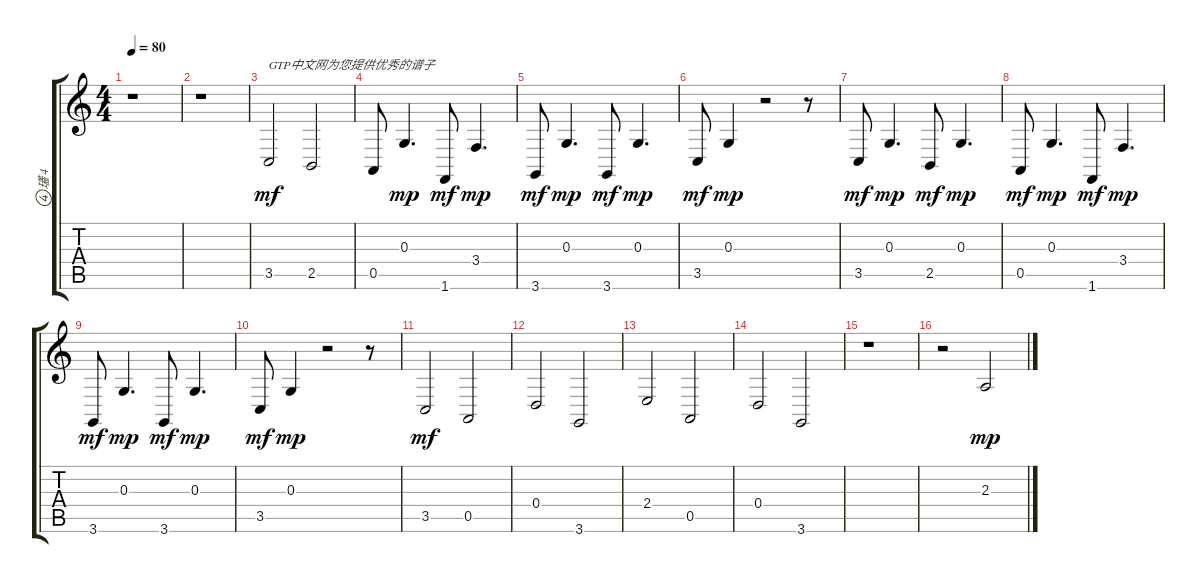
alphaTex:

\track ("瓂 4" "瓂 4") {instrument orchestralharp}
\staff {score tabs}
\tuning (E4 B3 G3 D3 A2 E2) {hide}
\ts (4 4)
\tempo 80
\clef g2
\ks c
r.1{dy mf instrument orchestralharp} |
r.1 |
3.5.2{txt "GTP中文网为您提供优秀的谱子"} 2.5.2 |
0.5.8 0.3.4{d dy mp} 1.6.8{dy mf} 3.4.4{d dy mp} |
3.6.8{dy mf} 0.3.4{d dy mp} 3.6.8{dy mf} 0.3.4{d dy mp} |
3.5.8{dy mf} 0.3.4{dy mp} r.2 r.8 |
3.5.8{dy mf} 0.3.4{d dy mp} 2.5.8{dy mf} 0.3.4{d dy mp} |
0.5.8{dy mf} 0.3.4{d dy mp} 1.6.8{dy mf} 3.4.4{d dy mp} |
3.6.8{dy mf} 0.3.4{d dy mp} 3.6.8{dy mf} 0.3.4{d dy mp} |
3.5.8{dy mf} 0.3.4{dy mp} r.2 r.8 |
3.5.2{dy mf} 0.5.2 |
0.4.2 3.6.2 |
2.4.2 0.5.2 |
0.4.2 3.6.2 |
r.1 |
r.2 2.3.2{dy mp}
